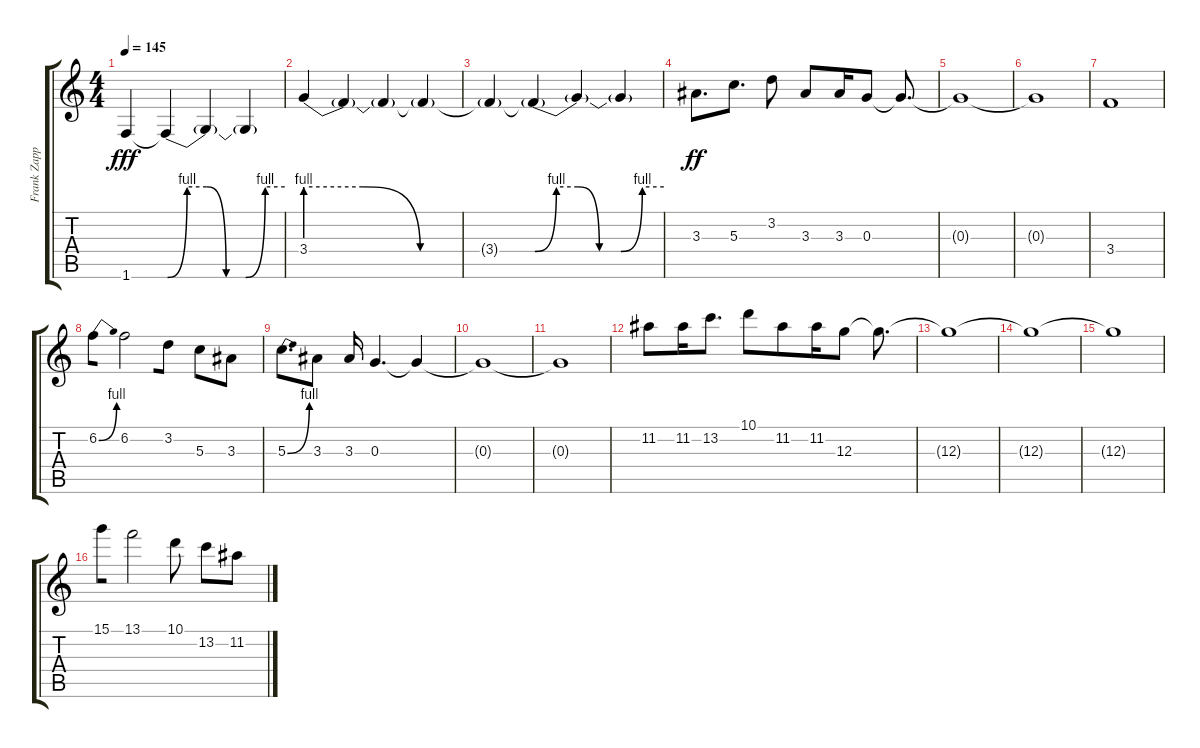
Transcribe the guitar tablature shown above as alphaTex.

\track ("Frank Zappa" "Frank Zapp") {instrument overdrivenguitar}
\staff {score tabs}
\tuning (E4 B3 G3 D3 A2 E2) {hide}
\ts (4 4)
\tempo 145
\clef g2
\ks c
1.6{t}.4{dy fff} 1.6{be (custom 0 0 10 4 20 4 30 0 40 0 50 4 60 4) t}.4 1.6{t}.4 1.6{t}.4 |
3.4{be (custom 0 4 15 4 30 0 60 0)}.4 3.4{t}.4{beam merge} 3.4{t}.4 3.4{t}.4 |
3.4{t}.4 3.4{be (custom 0 0 10 4 20 4 30 0 40 0 50 4 60 4) t}.4 3.4{t}.4 3.4{t}.4 |
3.3.8{d dy ff} 5.3.8{d} 3.2.8 3.3.8 3.3.16 0.3.8 0.3{t}.8{d} |
0.3{t}.1 |
0.3{t}.1 |
3.4.1 |
6.2{be (bend 0 0 60 4)}.8{beam merge} 6.2.2{beam merge} 3.2.8 5.3.8 3.3.8 |
5.3{be (bend 0 0 60 4)}.8{d beam merge} 3.3.8 3.3.16 0.3.4{d beam merge} 0.3{t}.4 |
0.3{t}.1 |
0.3{t}.1 |
11.2.8{beam merge} 11.2.16 13.2.8{d} 10.1.8{beam merge} 11.2.8 11.2.16 12.3.8 12.3{t}.8{d} |
12.3{t}.1 |
12.3{t}.1 |
12.3{t}.1 |
15.1.8{beam merge} 13.1.2 10.1.8 13.2.8 11.2.8
